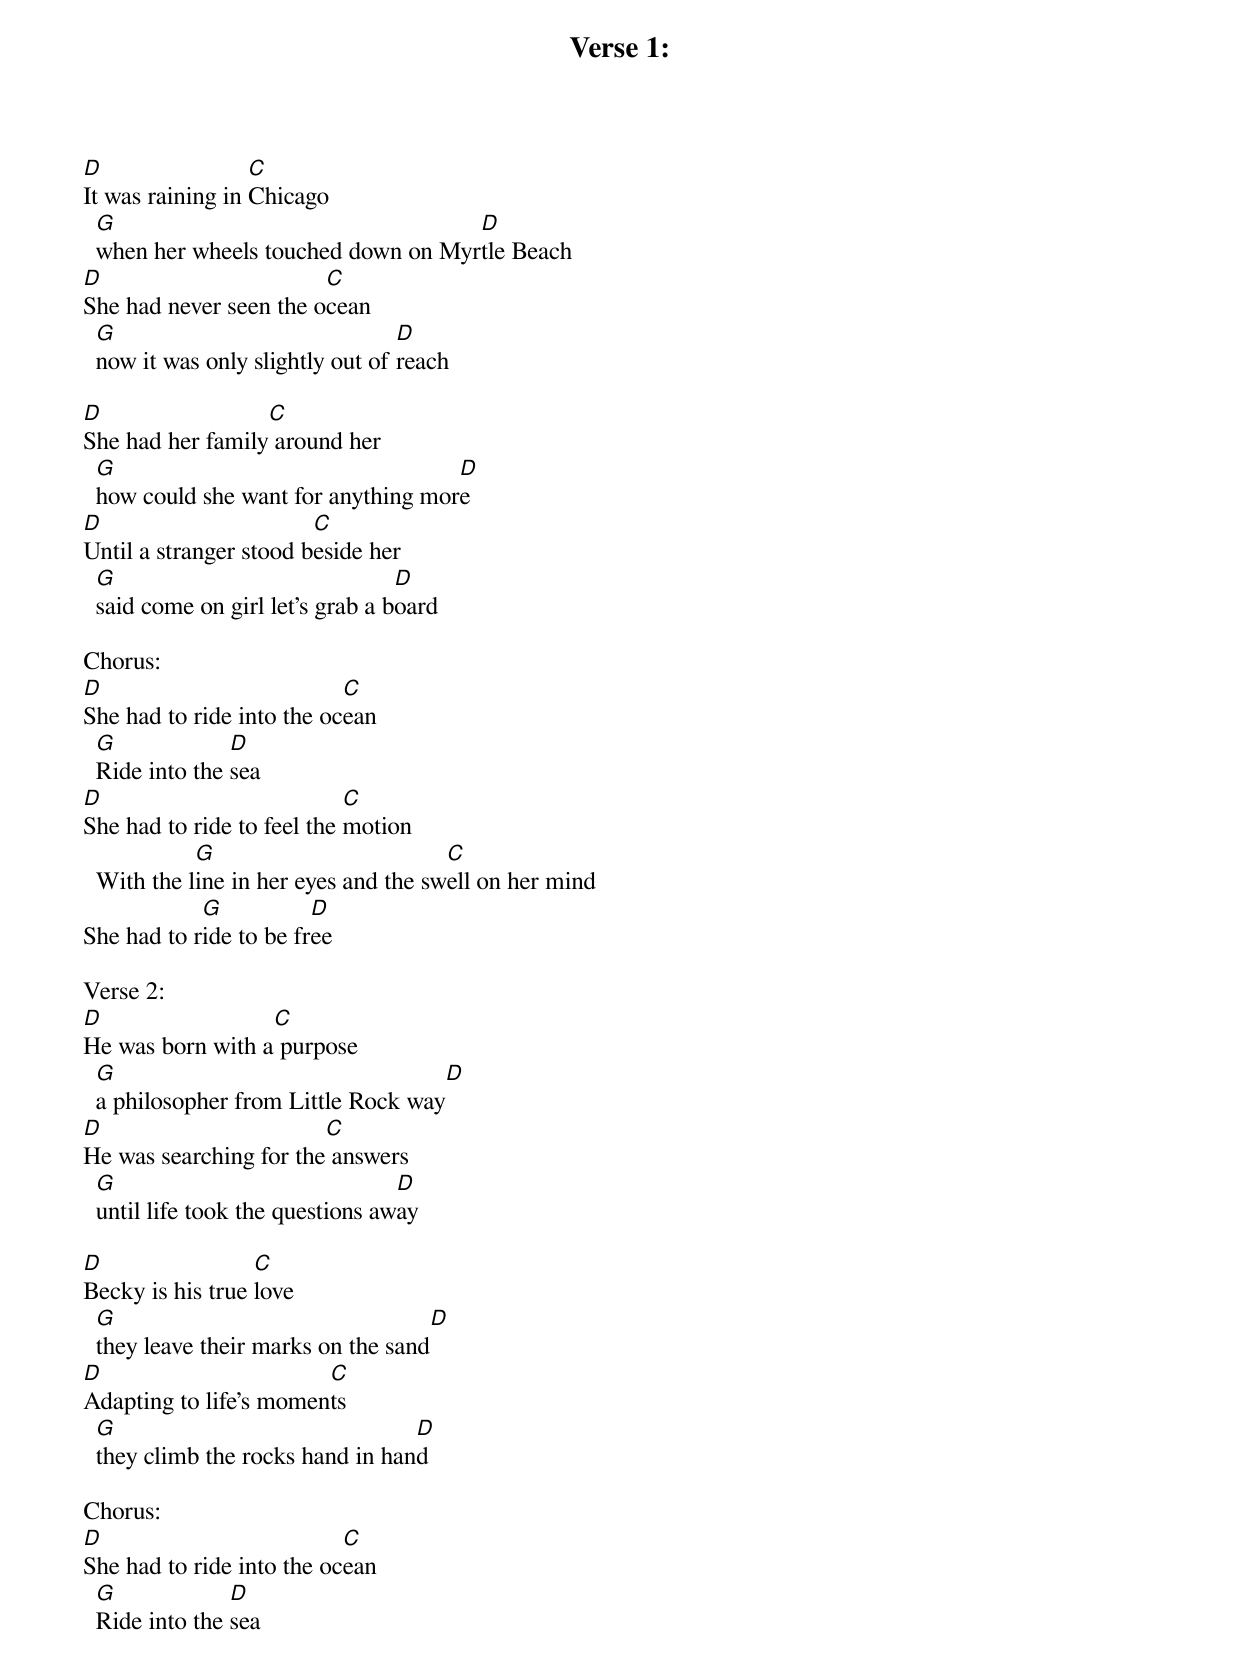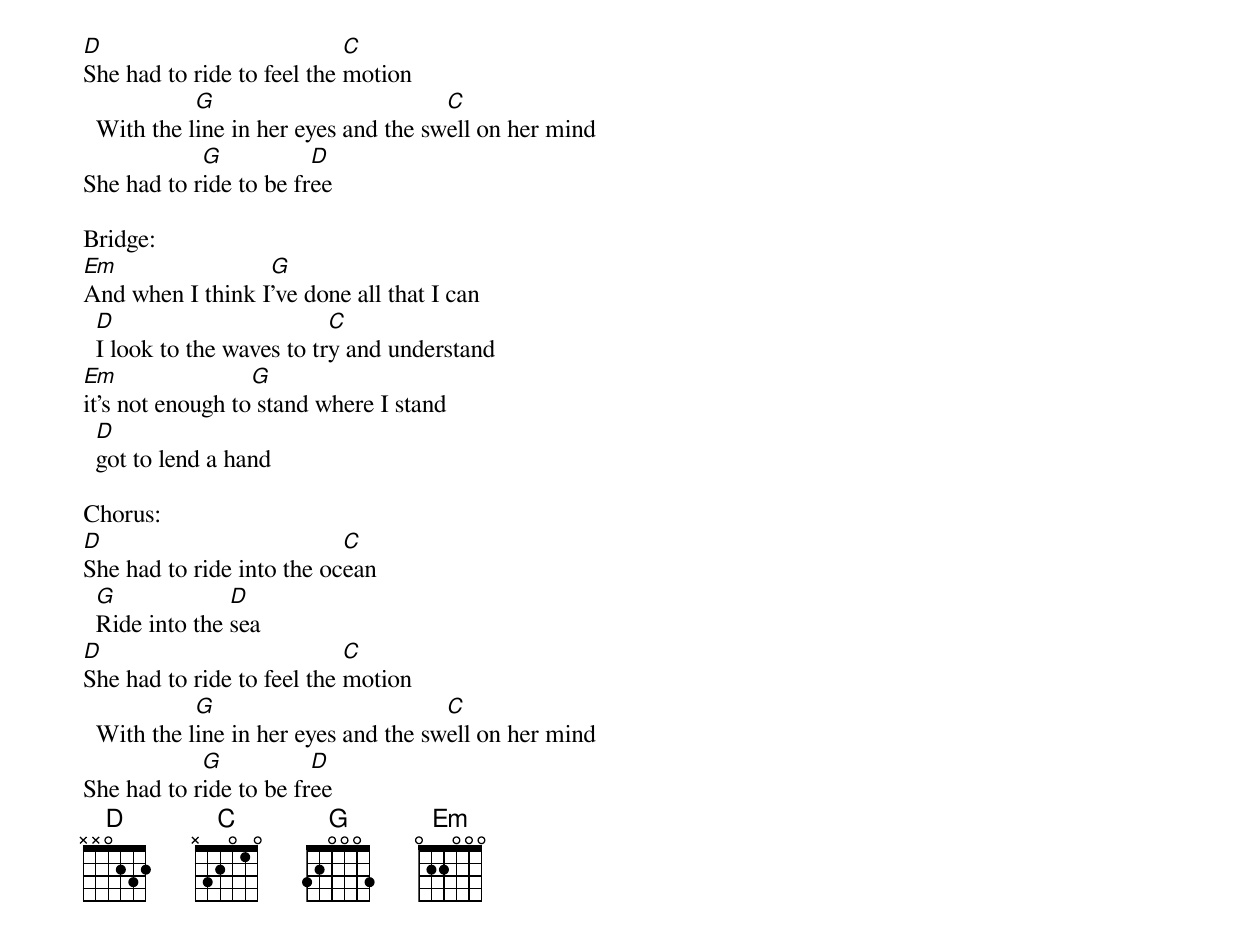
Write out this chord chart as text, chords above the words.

Verse 1:
D                 C
It was raining in Chicago
  G                                  D
  when her wheels touched down on Myrtle Beach
D                       C
She had never seen the ocean
  G                               D
  now it was only slightly out of reach

D                 C
She had her family around her
  G                                  D
  how could she want for anything more
D                       C
Until a stranger stood beside her
  G                               D
  said come on girl let's grab a board

Chorus:
D                          C
She had to ride into the ocean
  G             D
  Ride into the sea
D                           C
She had to ride to feel the motion
            G                         C
  With the line in her eyes and the swell on her mind
            G           D
She had to ride to be free

Verse 2:
D                 C
He was born with a purpose
  G                                  D
  a philosopher from Little Rock way
D                       C
He was searching for the answers
  G                               D
  until life took the questions away

D                 C
Becky is his true love
  G                                  D
  they leave their marks on the sand
D                       C
Adapting to life's moments
  G                               D
  they climb the rocks hand in hand

Chorus:
D                          C
She had to ride into the ocean
  G             D
  Ride into the sea
D                           C
She had to ride to feel the motion
            G                         C
  With the line in her eyes and the swell on her mind
            G           D
She had to ride to be free

Bridge:
Em                G
And when I think I've done all that I can
  D                        C
  I look to the waves to try and understand
Em                G
it's not enough to stand where I stand
  D
  got to lend a hand

Chorus:
D                          C
She had to ride into the ocean
  G             D
  Ride into the sea
D                           C
She had to ride to feel the motion
            G                         C
  With the line in her eyes and the swell on her mind
            G           D
She had to ride to be free
